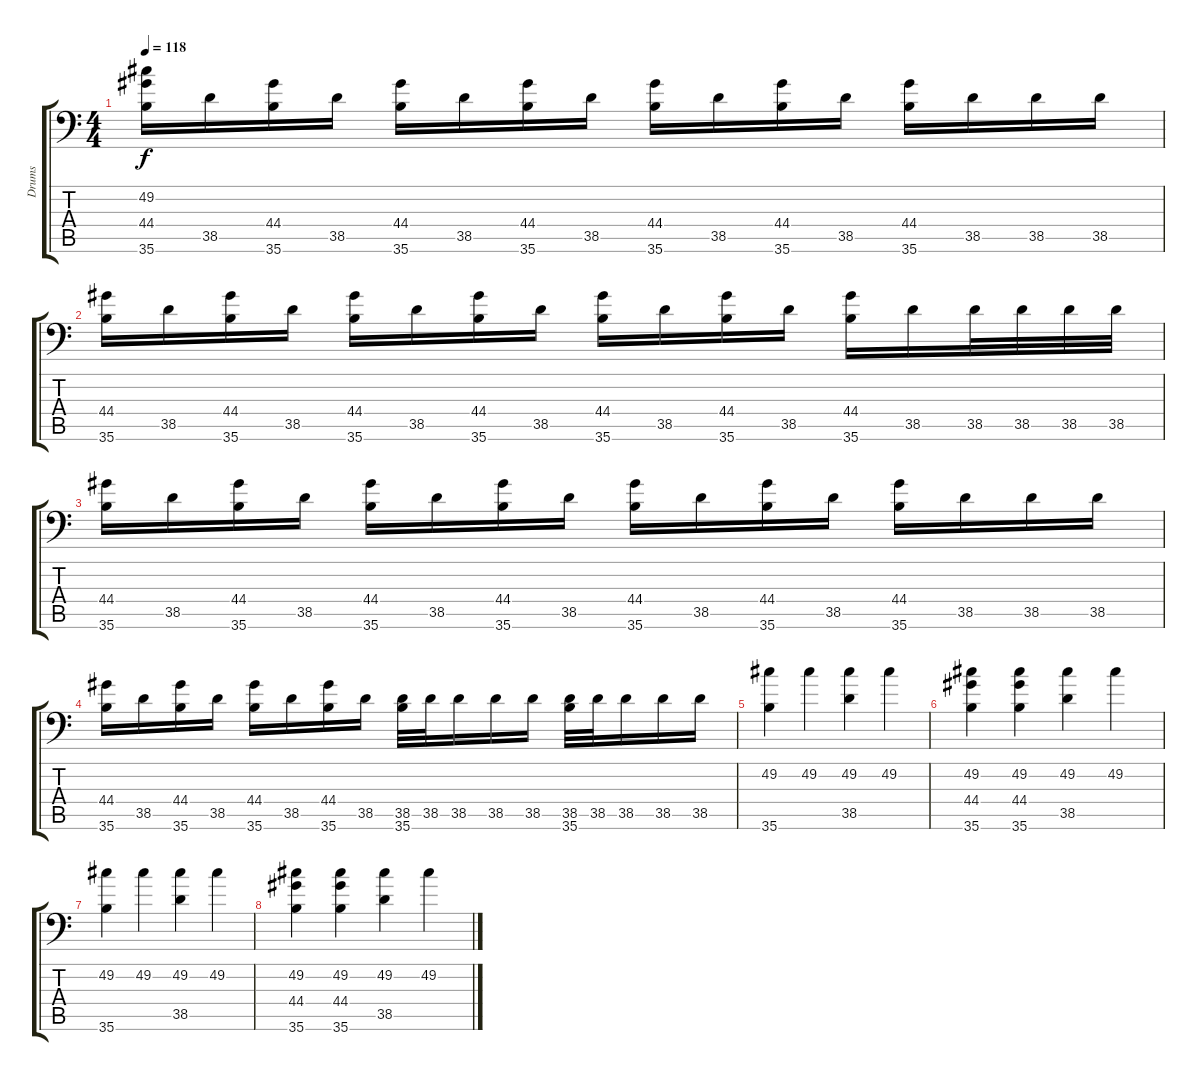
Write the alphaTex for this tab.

\track ("Drums" "Drums") {instrument acousticgrandpiano}
\staff {score tabs}
\tuning (C-1 C-1 C-1 C-1 C-1 C-1) {hide}
\ts (4 4)
\tempo 118
\clef f4
\ks c
(49.2 44.4 35.6).16{dy f} 38.5.16 (44.4 35.6).16 38.5.16 (44.4 35.6).16 38.5.16 (44.4 35.6).16 38.5.16 (44.4 35.6).16 38.5.16 (44.4 35.6).16 38.5.16 (44.4 35.6).16 38.5.16 38.5.16 38.5.16 |
(44.4 35.6).16 38.5.16 (44.4 35.6).16 38.5.16 (44.4 35.6).16 38.5.16 (44.4 35.6).16 38.5.16 (44.4 35.6).16 38.5.16 (44.4 35.6).16 38.5.16 (44.4 35.6).16 38.5.16 38.5.32 38.5.32 38.5.32 38.5.32 |
(44.4 35.6).16 38.5.16 (44.4 35.6).16 38.5.16 (44.4 35.6).16 38.5.16 (44.4 35.6).16 38.5.16 (44.4 35.6).16 38.5.16 (44.4 35.6).16 38.5.16 (44.4 35.6).16 38.5.16 38.5.16 38.5.16 |
(44.4 35.6).16 38.5.16 (44.4 35.6).16 38.5.16 (44.4 35.6).16 38.5.16 (44.4 35.6).16 38.5.16 (38.5 35.6).32 38.5.32 38.5.16 38.5.16 38.5.16 (38.5 35.6).32 38.5.32 38.5.16 38.5.16 38.5.16 |
(49.2 35.6).4 49.2.4 (49.2 38.5).4 49.2.4 |
(49.2 44.4 35.6).4 (49.2 44.4 35.6).4 (49.2 38.5).4 49.2.4 |
(49.2 35.6).4 49.2.4 (49.2 38.5).4 49.2.4 |
(49.2 44.4 35.6).4 (49.2 44.4 35.6).4 (49.2 38.5).4 49.2.4
